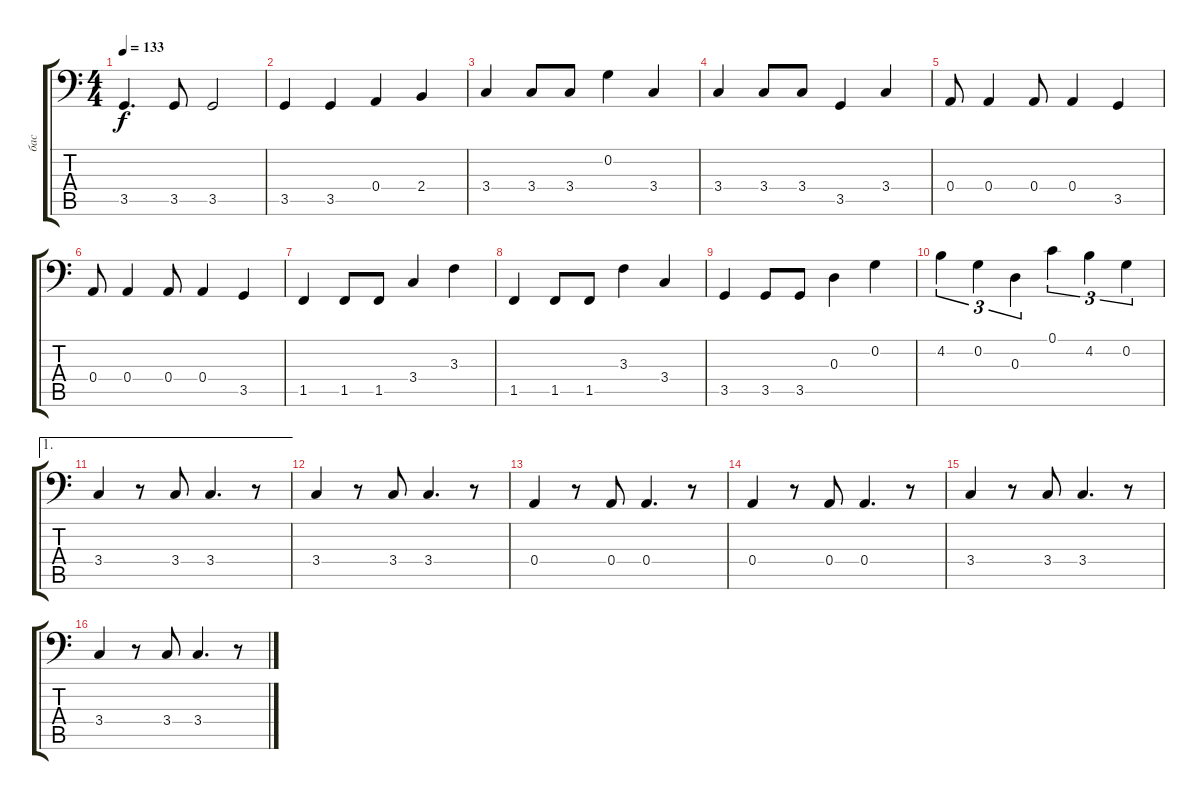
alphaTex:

\track ("бас" "бас") {instrument electricbassfinger}
\staff {score tabs}
\tuning (C3 G2 D2 A1 E1 B0) {hide}
\ts (4 4)
\tempo 133
\clef f4
\ks c
3.5.4{d dy f} 3.5.8 3.5.2 |
3.5.4 3.5.4 0.4.4 2.4.4 |
3.4.4 3.4.8 3.4.8 0.2.4 3.4.4 |
3.4.4 3.4.8 3.4.8 3.5.4 3.4.4 |
0.4.8 0.4.4 0.4.8 0.4.4 3.5.4 |
0.4.8 0.4.4 0.4.8 0.4.4 3.5.4 |
1.5.4 1.5.8 1.5.8 3.4.4 3.3.4 |
1.5.4 1.5.8 1.5.8 3.3.4 3.4.4 |
3.5.4 3.5.8 3.5.8 0.3.4 0.2.4 |
4.2.4{tu (3 2)} 0.2.4{tu (3 2)} 0.3.4{tu (3 2)} 0.1.4{tu (3 2)} 4.2.4{tu (3 2)} 0.2.4{tu (3 2)} |
\ae 1
3.4.4 r.8 3.4.8 3.4.4{d} r.8 |
3.4.4 r.8 3.4.8 3.4.4{d} r.8 |
0.4.4 r.8 0.4.8 0.4.4{d} r.8 |
0.4.4 r.8 0.4.8 0.4.4{d} r.8 |
3.4.4 r.8 3.4.8 3.4.4{d} r.8 |
3.4.4 r.8 3.4.8 3.4.4{d} r.8
